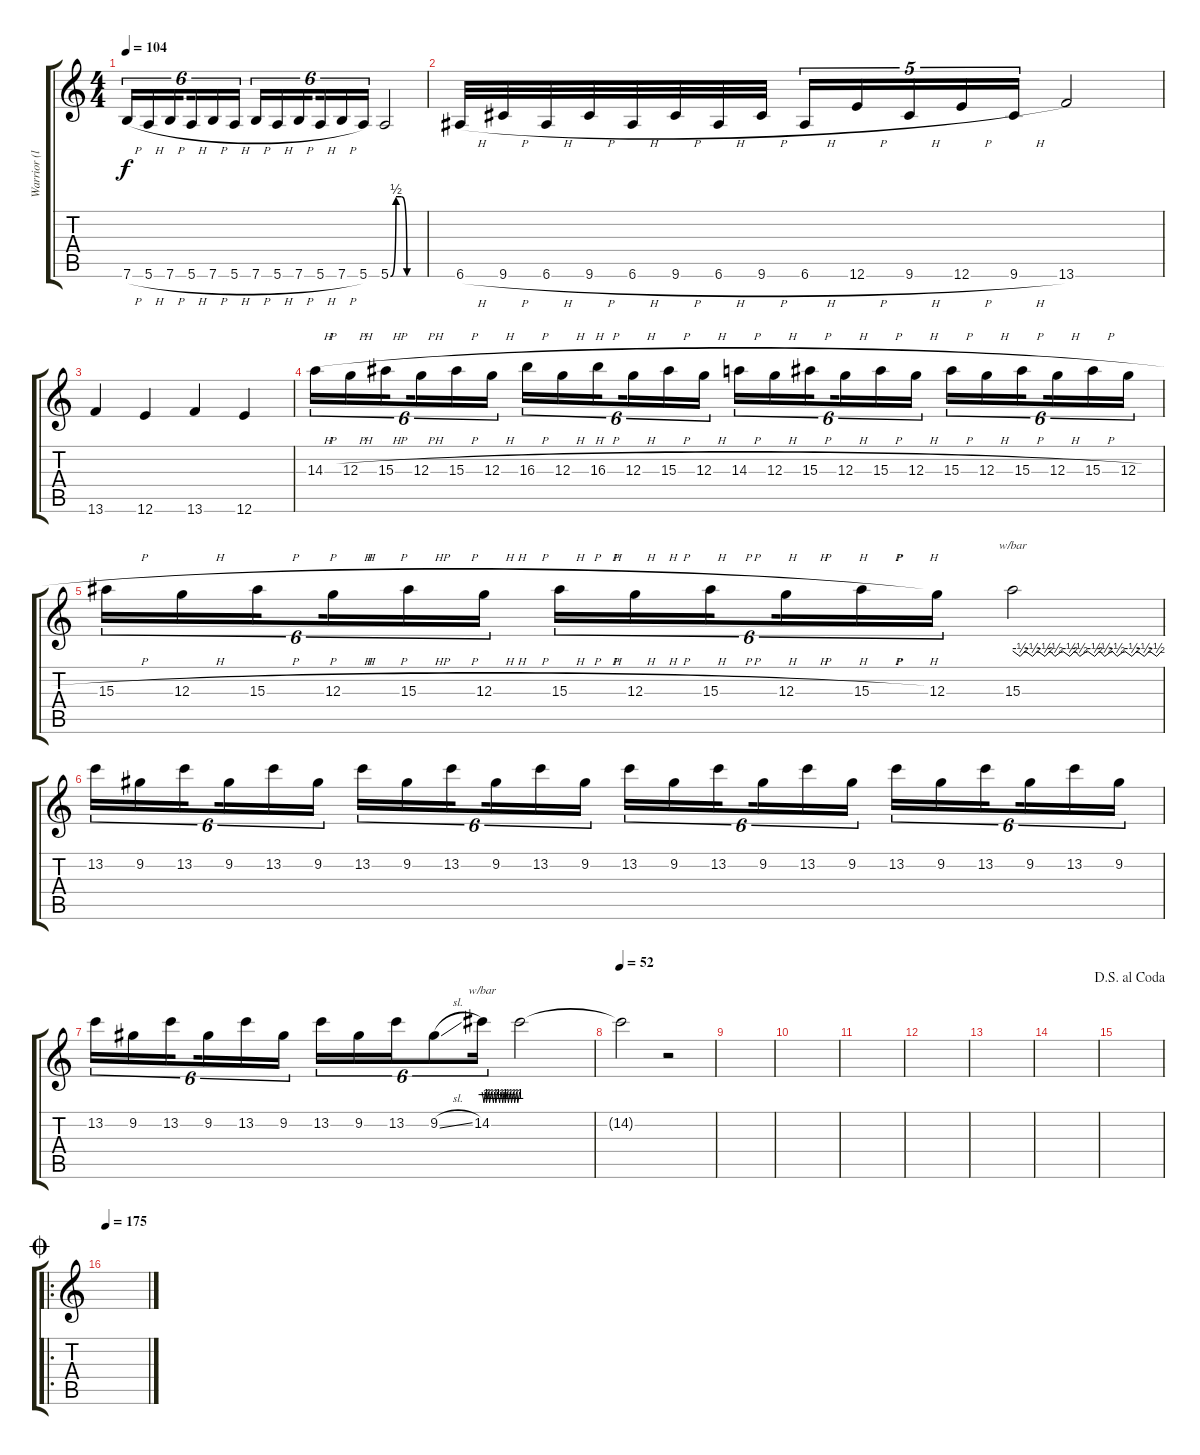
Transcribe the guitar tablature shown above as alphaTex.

\track ("Warrior (lead)" "Warrior (l") {instrument distortionguitar}
\staff {score tabs}
\tuning (E4 B3 G3 D3 A2 E2) {hide}
\ts (4 4)
\tempo 104
\clef g2
\ks c
7.6{h}.16{tu (6 4) dy f} 5.6{h}.16{tu (6 4)} 7.6{h}.16{tu (6 4) beam splitsecondary} 5.6{h}.16{tu (6 4)} 7.6{h}.16{tu (6 4)} 5.6{h}.16{tu (6 4)} 7.6{h}.16{tu (6 4)} 5.6{h}.16{tu (6 4)} 7.6{h}.16{tu (6 4) beam splitsecondary} 5.6{h}.16{tu (6 4)} 7.6{h}.16{tu (6 4)} 5.6.16{tu (6 4)} 5.6{be (custom 0 0 10 2 20 2 30 0 60 0)}.2 |
6.6{h}.32 9.6{h}.32 6.6{h}.32 9.6{h}.32 6.6{h}.32 9.6{h}.32 6.6{h}.32 9.6{h}.32 6.6{h}.16{tu (5 4)} 12.6{h}.16{tu (5 4)} 9.6{h}.16{tu (5 4)} 12.6{h}.16{tu (5 4)} 9.6{h}.16{tu (5 4)} 13.6.2 |
13.6.4 12.6.4 13.6.4 12.6.4 |
14.3{h}.16{tu (6 4)} 12.3{h}.16{tu (6 4)} 15.3{h}.16{tu (6 4) beam splitsecondary} 12.3{h}.16{tu (6 4)} 15.3{h}.16{tu (6 4)} 12.3{h}.16{tu (6 4)} 16.3{h}.16{tu (6 4)} 12.3{h}.16{tu (6 4)} 16.3{h}.16{tu (6 4) beam splitsecondary} 12.3{h}.16{tu (6 4)} 15.3{h}.16{tu (6 4)} 12.3{h}.16{tu (6 4)} 14.3{h}.16{tu (6 4)} 12.3{h}.16{tu (6 4)} 15.3{h}.16{tu (6 4) beam splitsecondary} 12.3{h}.16{tu (6 4)} 15.3{h}.16{tu (6 4)} 12.3{h}.16{tu (6 4)} 15.3{h}.16{tu (6 4)} 12.3{h}.16{tu (6 4)} 15.3{h}.16{tu (6 4) beam splitsecondary} 12.3{h}.16{tu (6 4)} 15.3{h}.16{tu (6 4)} 12.3{h}.16{tu (6 4)} |
15.3{h}.16{tu (6 4)} 12.3{h}.16{tu (6 4)} 15.3{h}.16{tu (6 4) beam splitsecondary} 12.3{h}.16{tu (6 4)} 15.3{h}.16{tu (6 4)} 12.3{h}.16{tu (6 4)} 15.3{h}.16{tu (6 4)} 12.3{h}.16{tu (6 4)} 15.3{h}.16{tu (6 4) beam splitsecondary} 12.3{h}.16{tu (6 4)} 15.3{h}.16{tu (6 4)} 12.3.16{tu (6 4)} 15.3.2{tbe (custom default 0 0 3 -2 5 0 8 -2 10 0 13 -2 15 0 17 -2 20 0 23 -2 25 0 27 -2 30 0 33 -2 35 0 37 -2 40 0 42 -2 45 0 48 -2 50 0 53 -2 55 0 58 -2 60 0)} |
13.2.16{tu (6 4)} 9.2.16{tu (6 4)} 13.2.16{tu (6 4) beam splitsecondary} 9.2.16{tu (6 4)} 13.2.16{tu (6 4)} 9.2.16{tu (6 4)} 13.2.16{tu (6 4)} 9.2.16{tu (6 4)} 13.2.16{tu (6 4) beam splitsecondary} 9.2.16{tu (6 4)} 13.2.16{tu (6 4)} 9.2.16{tu (6 4)} 13.2.16{tu (6 4)} 9.2.16{tu (6 4)} 13.2.16{tu (6 4) beam splitsecondary} 9.2.16{tu (6 4)} 13.2.16{tu (6 4)} 9.2.16{tu (6 4)} 13.2.16{tu (6 4)} 9.2.16{tu (6 4)} 13.2.16{tu (6 4) beam splitsecondary} 9.2.16{tu (6 4)} 13.2.16{tu (6 4)} 9.2.16{tu (6 4)} |
13.2.16{tu (6 4)} 9.2.16{tu (6 4)} 13.2.16{tu (6 4) beam splitsecondary} 9.2.16{tu (6 4)} 13.2.16{tu (6 4)} 9.2.16{tu (6 4)} 13.2.16{tu (6 4)} 9.2.16{tu (6 4)} 13.2.16{tu (6 4)} 9.2{sl}.8{tu (6 4)} 14.2.16{tu (6 4) tbe (custom default 0 0 3 -4 5 0 7 -4 10 0 12 -4 15 0 18 -4 20 0 22 -4 25 0 28 -4 30 0 33 -4 35 0 37 -4 40 0 42 -4 45 0 47 -4 50 0 52 -4 55 0 57 -4 60 0)} 14.2{t}.2 |
\tempo 52
14.2{t}.2 r.2 |
|
|
|
|
|
|
\jump dalsegnoalcoda
|
\ro
\jump coda
\tempo 175
